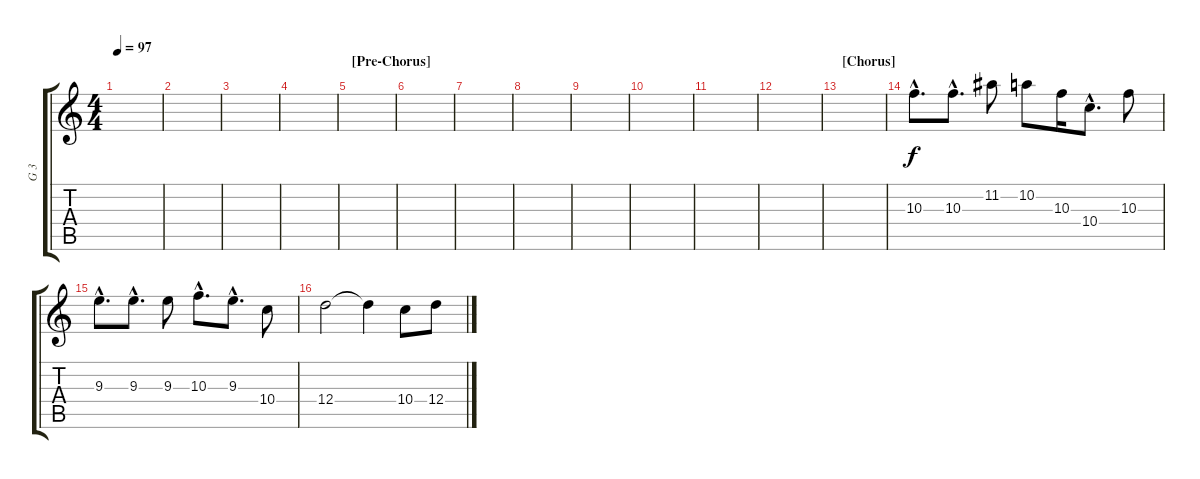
\track ("G 3" "G 3") {instrument overdrivenguitar}
\staff {score tabs}
\tuning (E4 B3 G3 D3 A2 E2) {hide}
\ts (4 4)
\tempo 97
\clef g2
\ks c
|
|
|
|
\section ("" "[Pre-Chorus]")
|
|
|
|
|
|
|
|
\section ("" "[Chorus]")
|
10.3{hac}.8{d dy f volume 11} 10.3{hac}.8{d} 11.2.8 10.2.8 10.3.16 10.4{hac}.8{d} 10.3.8 |
9.3{hac}.8{d} 9.3{hac}.8{d} 9.3.8 10.3{hac}.8{d} 9.3{hac}.8{d} 10.4.8 |
12.4.2 12.4{t}.4 10.4.8 12.4.8
